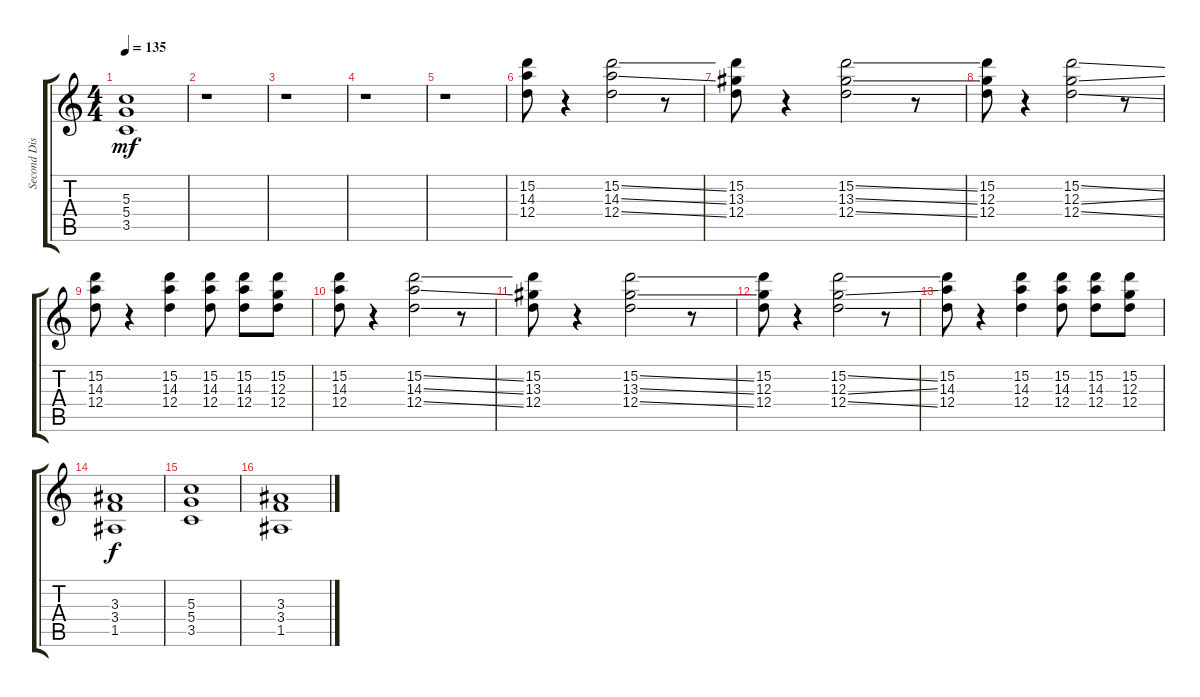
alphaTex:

\track ("Second Distortion" "Second Dis") {instrument distortionguitar}
\staff {score tabs}
\tuning (E4 B3 G3 D3 A2 E2) {hide}
\ts (4 4)
\tempo 135
\clef g2
\ks c
(5.3 5.4 3.5).1{dy mf} |
r.1 |
r.1 |
r.1 |
r.1 |
(15.2 14.3 12.4).8 r.4 (15.2{ss} 14.3{ss} 12.4{ss}).2 r.8 |
(15.2 13.3 12.4).8 r.4 (15.2{ss} 13.3{ss} 12.4{ss}).2 r.8 |
(15.2 12.3 12.4).8 r.4 (15.2{ss} 12.3{ss} 12.4{ss}).2 r.8 |
(15.2 14.3 12.4).8 r.4 (15.2 14.3 12.4).4 (15.2 14.3 12.4).8 (15.2 14.3 12.4).8 (15.2 12.3 12.4).8 |
(15.2 14.3 12.4).8 r.4 (15.2{ss} 14.3{ss} 12.4{ss}).2 r.8 |
(15.2 13.3 12.4).8 r.4 (15.2{ss} 13.3{ss} 12.4{ss}).2 r.8 |
(15.2 12.3 12.4).8 r.4 (15.2{ss} 12.3{ss} 12.4{ss}).2 r.8 |
(15.2 14.3 12.4).8 r.4 (15.2 14.3 12.4).4 (15.2 14.3 12.4).8 (15.2 14.3 12.4).8 (15.2 12.3 12.4).8 |
(3.3 3.4 1.5).1{dy f} |
(5.3 5.4 3.5).1 |
(3.3 3.4 1.5).1
